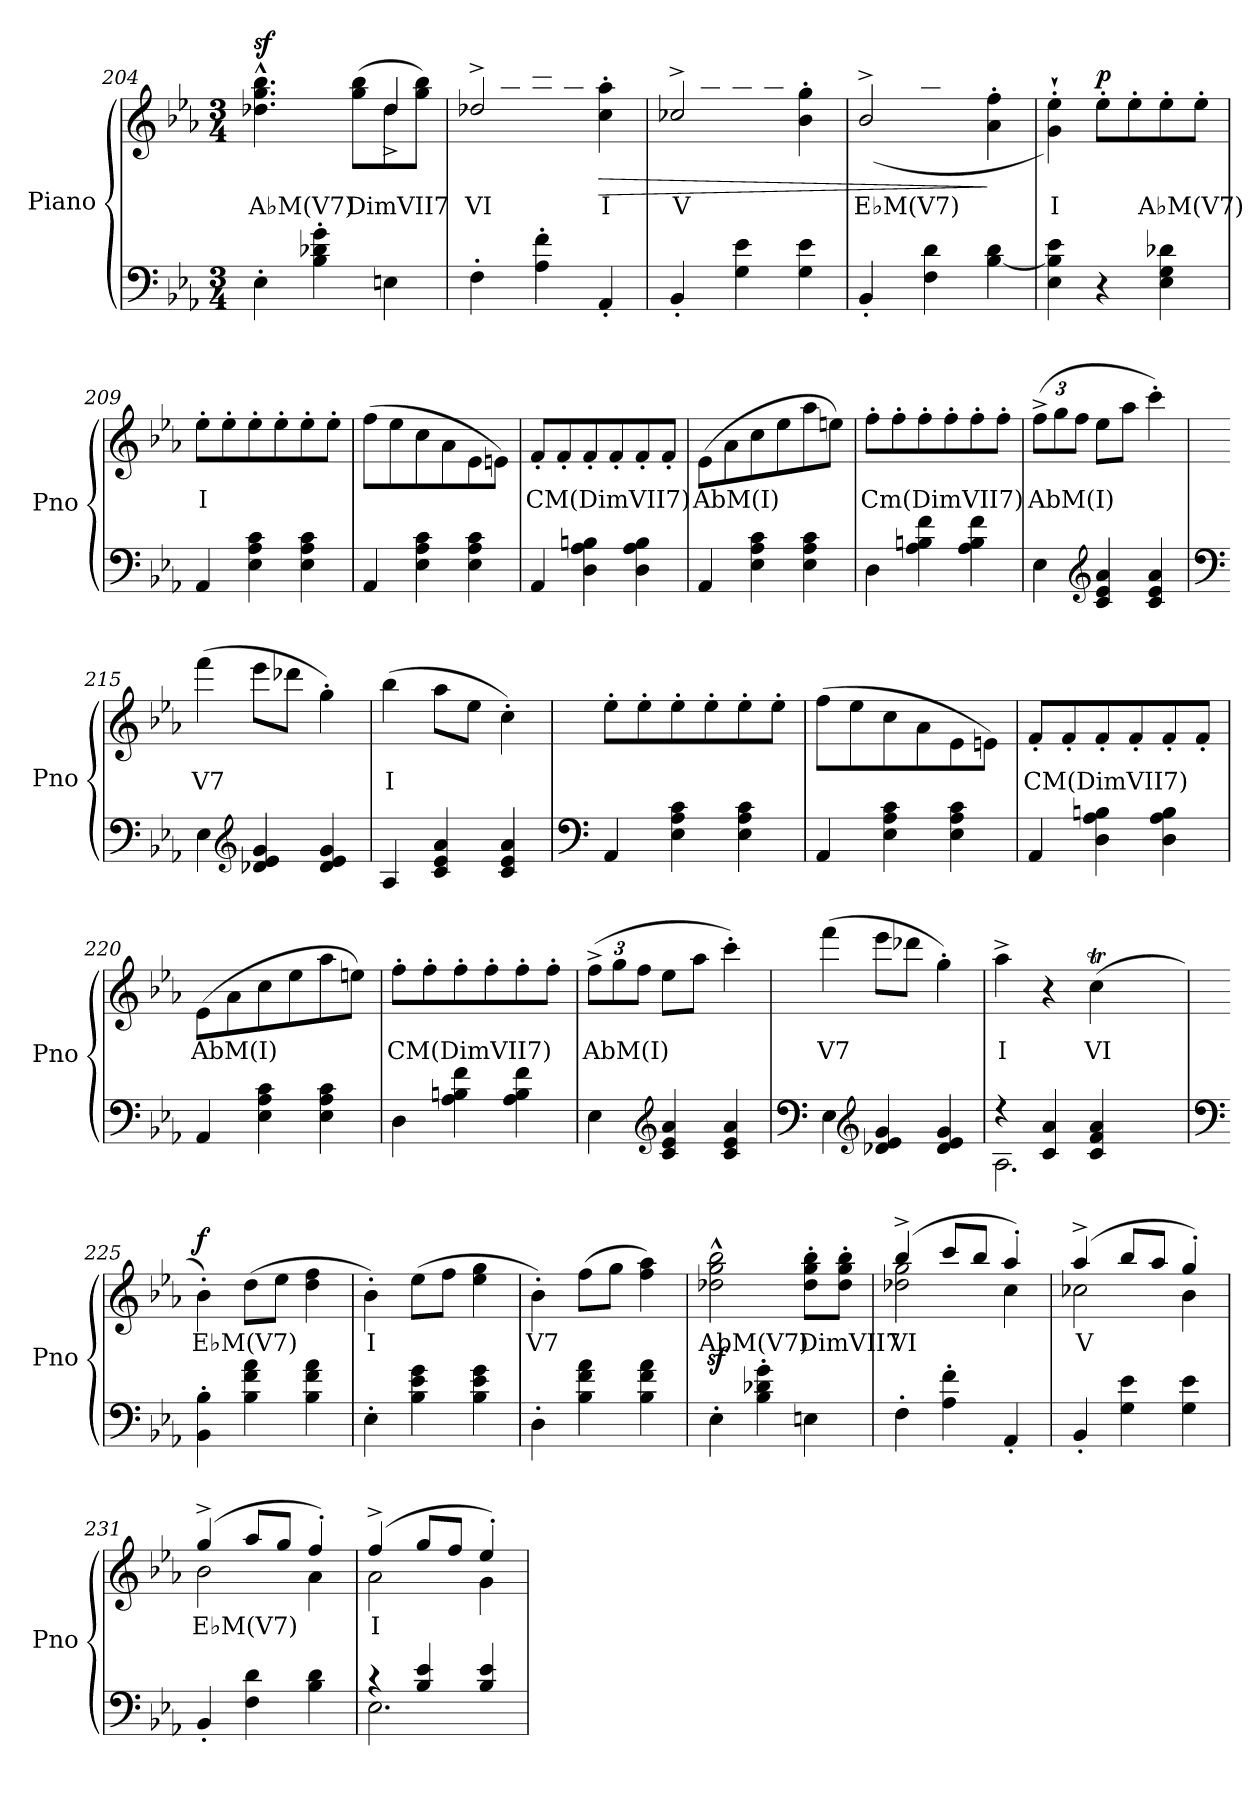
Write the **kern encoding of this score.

**kern	**kern	**text	**dynam
*part1	*part1	*part1	*part1
*staff2	*staff1	*staff1	*staff1/2
*I"Piano	*	*	*
*I'Pno	*	*	*
*clefF4	*clefG2	*	*
*k[b-e-a-]	*k[b-e-a-]	*	*
*M3/4	*M3/4	*	*
=204	=204	=204	=204
!	!	!LO:LY:b	!LO:DY:b
*	*^	*	*
4E-'\	4.dd-X\^^ 4.gg\^^ 4.bb-\^^	2ryy	A♭M(V7)	sf
4B-\' 4d-X\' 4g\'	.	.	.	.
!	!	!	!LO:LY:b	!
.	(>8gg\ 8bb-\L	.	DimVII7	.
4En\	8dd-\	4dd-^/	.	.
.	8gg\ 8bb-\J)	.	.	.
=205	=205	=205	=205	=205
!	!	!	!LO:LY:b	!
4F'\	2dd-X^/	8dd-\Lyy	VI	.
.	.	8bb-\	.	.
4A-\' 4f\'	.	8ccc\	.	.
.	.	8bb-\J	.	.
!	!	!	!LO:LY:b	!LO:HP:b
4AA-'/	4cc\' 4aa-\'	4ryy	I	>
=206	=206	=206	=206	=206
!	!	!	!LO:LY:b	!
4BB-'/	2cc-X^/	8cc-\Lyy	V	.
.	.	8aa-\	.	.
4G\ 4e-\	.	8bb-\	.	.
.	.	8aa-\J	.	.
4G\ 4e-\	4b-\' 4gg\'	4ryy	.	.
!!LO:PB:g=z	!!
=207	=207	=207	=207	=207
!	!	!	!LO:LY:b	!
4BB-'/	2b-^/	(>8b-\Lyy	E♭M(V7)	.
.	.	8gg\	.	.
4F\ 4d\	.	8aa-\	.	.
.	.	8gg\J	.	.
[4B-\ 4d\	4a-\' 4ff\'	4ryy	.	]
=208	=208	=208	=208	=208
!	!	!	!LO:LY:b	!
*	*v	*v	*	*
4E-\ 4B-\] 4e-\	4g\'` 4ee-\'`)	I	.
!	!	!	!LO:DY:b
4r	8ee-'\L	.	p
.	8ee-'\	.	.
!	!	!LO:LY:b	!
4E-\ 4G\ 4d-X\	8ee-'\	A♭M(V7)	.
.	8ee-'\J	.	.
=209	=209	=209	=209
!	!	!LO:LY:b	!
4AA-/	8ee-'\L	I	.
.	8ee-'\	.	.
4E-\ 4A-\ 4c\	8ee-'\	.	.
.	8ee-'\	.	.
4E-\ 4A-\ 4c\	8ee-'\	.	.
.	8ee-'\J	.	.
=210	=210	=210	=210
4AA-/	(>8ff\L	.	.
.	8ee-\	.	.
4E-\ 4A-\ 4c\	8cc\	.	.
.	8a-\	.	.
4E-\ 4A-\ 4c\	8e-\	.	.
.	8en\J)	.	.
=211	=211	=211	=211
!	!	!LO:LY:b	!
4AA-/	8f'/L	CM(DimVII7)	.
.	8f'/	.	.
4D\ 4A-\ 4Bn\	8f'/	.	.
.	8f'/	.	.
4D\ 4A-\ 4B\	8f'/	.	.
.	8f'/J	.	.
=212	=212	=212	=212
!	!	!LO:LY:b	!
4AA-/	(>8e-\L	AbM(I)	.
.	8a-\	.	.
4E-\ 4A-\ 4c\	8cc\	.	.
.	8ee-\	.	.
4E-\ 4A-\ 4c\	8aa-\	.	.
.	8een\J)	.	.
!!LO:LB:g=z
=213	=213	=213	=213
!	!	!LO:LY:b	!
4D\	8ff'\L	Cm(DimVII7)	.
.	8ff'\	.	.
4A-\ 4Bn\ 4f\	8ff'\	.	.
.	8ff'\	.	.
4A-\ 4B\ 4f\	8ff'\	.	.
.	8ff'\J	.	.
=214	=214	=214	=214
*	*Xbrackettup	*	*
!	!	!LO:LY:b	!
4E-\	(>12ff^\L	AbM(I)	.
.	12gg\	.	.
.	12ff\J	.	.
*clefG2	*	*	*
4c/ 4e-/ 4a-/	8ee-\L	.	.
.	8aa-\J	.	.
4c/ 4e-/ 4a-/	4ccc'\)	.	.
=215	=215	=215	=215
*clefF4	*	*	*
!	!	!LO:LY:b	!
4E-\	(>4fff\	V7	.
*clefG2	*	*	*
4d-X/ 4e-/ 4g/	8eee-\L	.	.
.	8ddd-X\J	.	.
4d-/ 4e-/ 4g/	4gg'\)	.	.
=216	=216	=216	=216
!	!	!LO:LY:b	!
4A-/	(>4bb-\	I	.
4c/ 4e-/ 4a-/	8aa-\L	.	.
.	8ee-\J	.	.
4c/ 4e-/ 4a-/	4cc'\)	.	.
=217	=217	=217	=217
*clefF4	*	*	*
4AA-/	8ee-'\L	.	.
.	8ee-'\	.	.
4E-\ 4A-\ 4c\	8ee-'\	.	.
.	8ee-'\	.	.
4E-\ 4A-\ 4c\	8ee-'\	.	.
.	8ee-'\J	.	.
=218	=218	=218	=218
4AA-/	(>8ff\L	.	.
.	8ee-\	.	.
4E-\ 4A-\ 4c\	8cc\	.	.
.	8a-\	.	.
4E-\ 4A-\ 4c\	8e-\	.	.
.	8en\J)	.	.
!!LO:LB:g=z
=219	=219	=219	=219
!	!	!LO:LY:b	!
4AA-/	8f'/L	CM(DimVII7)	.
.	8f'/	.	.
4D\ 4A-\ 4Bn\	8f'/	.	.
.	8f'/	.	.
4D\ 4A-\ 4B\	8f'/	.	.
.	8f'/J	.	.
!!LO:LB:g=z
=220	=220	=220	=220
!	!	!LO:LY:b	!
4AA-/	(>8e-\L	AbM(I)	.
.	8a-\	.	.
4E-\ 4A-\ 4c\	8cc\	.	.
.	8ee-\	.	.
4E-\ 4A-\ 4c\	8aa-\	.	.
.	8een\J)	.	.
=221	=221	=221	=221
!	!	!LO:LY:b	!
4D\	8ff'\L	CM(DimVII7)	.
.	8ff'\	.	.
4A-\ 4Bn\ 4f\	8ff'\	.	.
.	8ff'\	.	.
4A-\ 4B\ 4f\	8ff'\	.	.
.	8ff'\J	.	.
=222	=222	=222	=222
!	!	!LO:LY:b	!
4E-\	(>12ff^\L	AbM(I)	.
.	12gg\	.	.
.	12ff\J	.	.
*clefG2	*	*	*
4c/ 4e-/ 4a-/	8ee-\L	.	.
.	8aa-\J	.	.
4c/ 4e-/ 4a-/	4ccc'\)	.	.
=223	=223	=223	=223
*clefF4	*	*	*
!	!	!LO:LY:b	!
4E-\	(>4fff\	V7	.
*clefG2	*	*	*
4d-X/ 4e-/ 4g/	8eee-\L	.	.
.	8ddd-X\J	.	.
4d-/ 4e-/ 4g/	4gg'\)	.	.
=224	=224	=224	=224
*^	*	*	*
!	!	!	!LO:LY:b	!
*	*	*^	*	*
4r	2.A-\	4aa-^\	2ryy	I	.
4c/ 4a-/	.	4r	.	.	.
!	!	!	!	!LO:LY:b	!
*	*	*	*brackettup	*	*
4c/ 4f/ 4a-/	.	(>4ccT\	20ryy	VI	.
.	.	.	20ddyy	.	.
.	.	.	20ccyy	.	.
.	.	.	20bnyy	.	.
.	.	.	20ccyy	.	.
*v	*v	*	*	*	*
*	*v	*v	*	*
!!LO:LB:g=z
=225	=225	=225	=225
*clefF4	*	*	*
*	*^	*	*
!	!	!	!LO:LY:b	!LO:DY:b
*	*v	*v	*	*
4BB-\' 4B-\'	4b-'\)	E♭M(V7)	f
4B-\ 4f\ 4a-\	(>8dd\L	.	.
.	8ee-\J	.	.
4B-\ 4f\ 4a-\	4dd\ 4ff\	.	.
!!LO:PB:g=z
=226	=226	=226	=226
!	!	!LO:LY:b	!
4E-'\	4b-'\)	I	.
4B-\ 4e-\ 4g\	(>8ee-\L	.	.
.	8ff\J	.	.
4B-\ 4e-\ 4g\	4ee-\ 4gg\	.	.
=227	=227	=227	=227
!	!	!LO:LY:b	!
4D'\	4b-'\)	V7	.
4B-\ 4f\ 4a-\	(>8ff\L	.	.
.	8gg\J	.	.
4B-\ 4f\ 4a-\	4ff\ 4aa-\)	.	.
=228	=228	=228	=228
!	!	!LO:LY:b	!
4E-'\	2dd-X\z<^^ 2gg\z<^^ 2bb-\z<^^	AbM(V7)	.
4B-\' 4d-X\' 4g\'	.	.	.
!	!	!LO:LY:b	!
4En\	8dd-\' 8gg\' 8bb-\'L	DimVII7	.
.	8dd-\' 8gg\' 8bb-\'J	.	.
=229	=229	=229	=229
*	*^	*	*
!	!	!	!LO:LY:b	!
4F'\	(>4bb-^/	2dd-X\ 2gg\	VI	.
4A-\' 4f\'	8ccc/L	.	.	.
.	8bb-/J	.	.	.
4AA-'/	4aa-'/)	4cc\	.	.
=230	=230	=230	=230	=230
!	!	!	!LO:LY:b	!
4BB-'/	(>4aa-^/	2cc-X\	V	.
4G\ 4e-\	8bb-/L	.	.	.
.	8aa-/J	.	.	.
4G\ 4e-\	4gg'/)	4b-\	.	.
=231	=231	=231	=231	=231
!	!	!	!LO:LY:b	!
4BB-'/	(>4gg^/	2b-\	E♭M(V7)	.
4F\ 4d\	8aa-/L	.	.	.
.	8gg/J	.	.	.
4B-\ 4d\	4ff'/)	4a-\	.	.
=232	=232	=232	=232	=232
*^	*	*	*	*
!	!	!	!	!LO:LY:b	!
4r	2.E-\	(>4ff^/	2a-\	I	.
4B-/ 4e-/	.	8gg/L	.	.	.
.	.	8ff/J	.	.	.
4B-/ 4e-/	.	4ee-'/)	4g\	.	.
*v	*v	*	*	*	*
*	*v	*v	*	*
=	=	=	=
*-	*-	*-	*-
